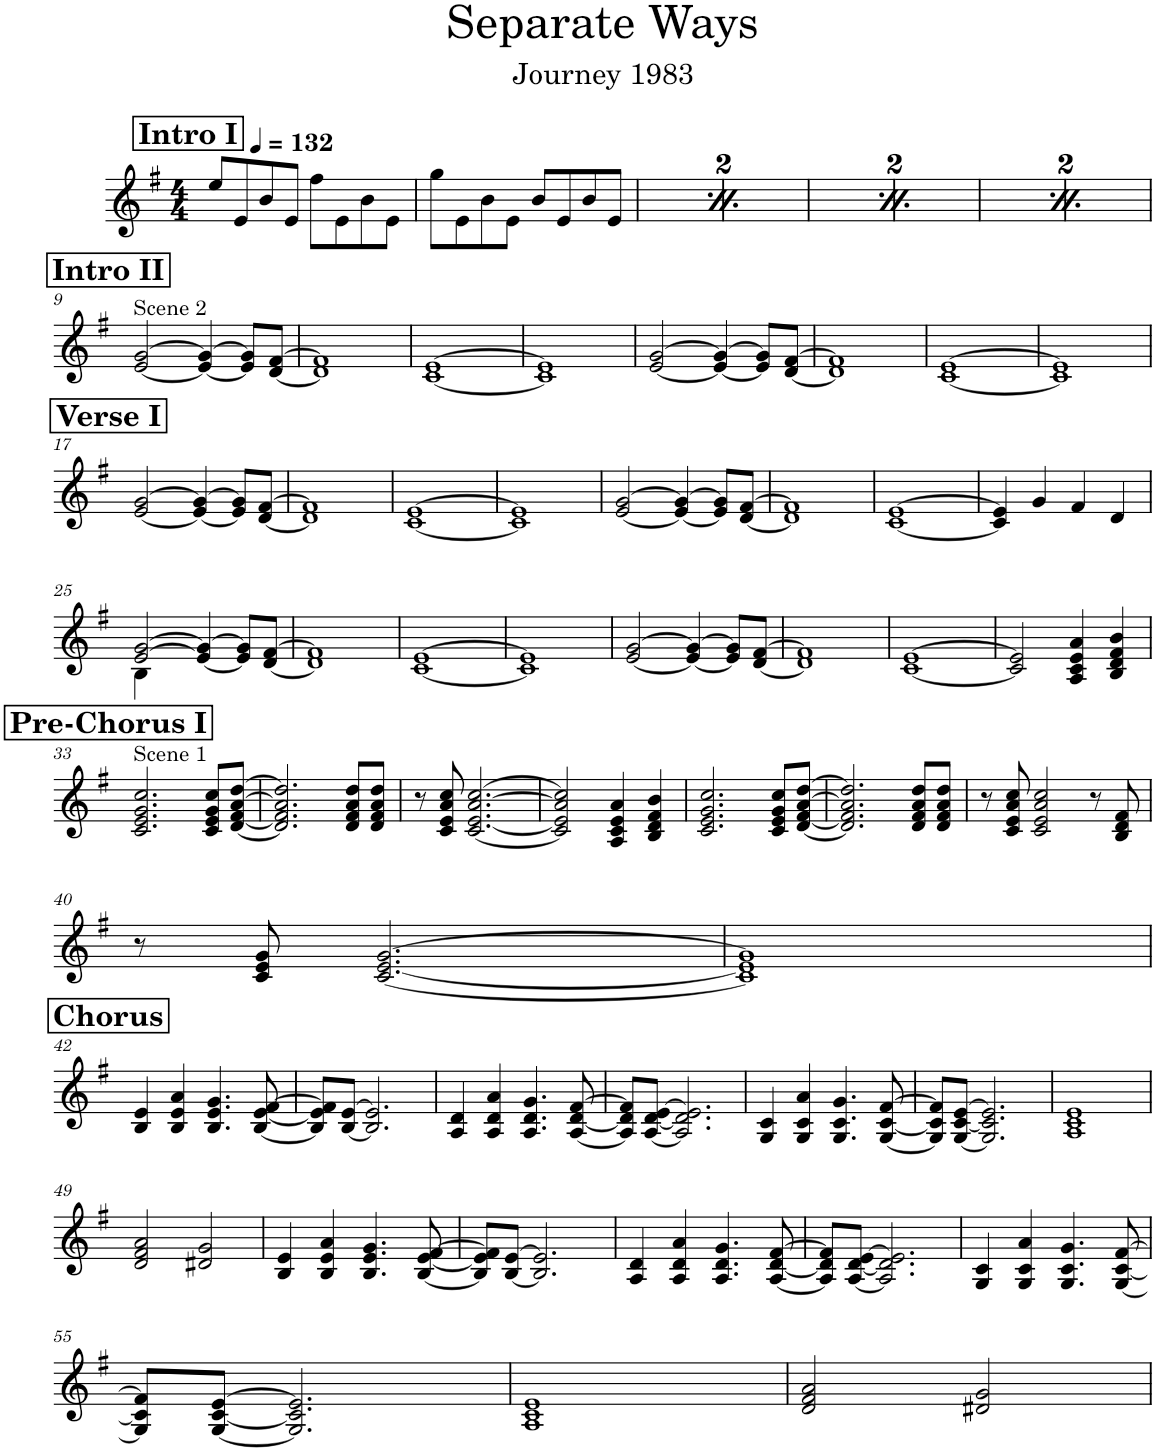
**kern
*part1
*staff1
*I"Saw Synthesizer
*I'Synth.
*clefG2
*k[f#]
*M4/4
*MM132
!!LO:REH:place=s1:a:B:cj:fs=14:t=Intro I
=1
8ee/L
8e/
8b/
8e/J
8ff#\L
8e\
8b\
8e\J
=2
8gg\L
8e\
8b\
8e\J
8b/L
8e/
8b/
8e/J
=3
!!LO:REH:place=s1:a:B:cj:fs=14:t=Intro I
*MM132
8ee/L
8e/
8b/
8e/J
8ff#\L
8e\
8b\
8e\J
=4
8gg\L
8e\
8b\
8e\J
8b/L
8e/
8b/
8e/J
=5
!!LO:REH:place=s1:a:B:cj:fs=14:t=Intro I
*MM132
8ee/L
8e/
8b/
8e/J
8ff#\L
8e\
8b\
8e\J
=6
8gg\L
8e\
8b\
8e\J
8b/L
8e/
8b/
8e/J
=7
!!LO:REH:place=s1:a:B:cj:fs=14:t=Intro I
*MM132
8ee/L
8e/
8b/
8e/J
8ff#\L
8e\
8b\
8e\J
=8
8gg\L
8e\
8b\
8e\J
8b/L
8e/
8b/
8e/J
!!LO:LB:g=z
!!LO:REH:place=s1:a:B:cj:fs=14:t=Intro II
=9
!LO:TX:a:t=Scene 2
[2e/ [2g/
4e/_ 4g/_
8e/] 8g/]L
[8d/ [8f#/J
=10
1d] 1f#]
=11
[1c [1e
=12
1c] 1e]
=13
[2e/ [2g/
4e/_ 4g/_
8e/] 8g/]L
[8d/ [8f#/J
=14
1d] 1f#]
=15
[1c [1e
=16
1c] 1e]
!!LO:LB:g=z
!!LO:REH:place=s1:a:B:cj:fs=14:t=Verse I
=17
[2e/ [2g/
4e/_ 4g/_
8e/] 8g/]L
[8d/ [8f#/J
=18
1d] 1f#]
=19
[1c [1e
=20
1c] 1e]
=21
[2e/ [2g/
4e/_ 4g/_
8e/] 8g/]L
[8d/ [8f#/J
=22
1d] 1f#]
=23
[1c [1e
=24
4c/] 4e/]
4g/
4f#/
4d/
!!LO:LB:g=z
=25
*^
[2e/ [2g/	4B\
.	2.ryy
4e/_ 4g/_	.
8e/] 8g/]L	.
[8d/ [8f#/J	.
*v	*v
=26
1d] 1f#]
=27
[1c [1e
=28
1c] 1e]
=29
[2e/ [2g/
4e/_ 4g/_
8e/] 8g/]L
[8d/ [8f#/J
=30
1d] 1f#]
=31
[1c [1e
=32
2c/] 2e/]
4A/ 4c/ 4e/ 4a/
4B/ 4d/ 4f#/ 4b/
!!LO:LB:g=z
!!LO:REH:place=s1:a:B:cj:fs=14:t=Pre-Chorus I
=33
!LO:TX:a:t=Scene 1
2.c/ 2.e/ 2.g/ 2.cc/
8c/ 8e/ 8g/ 8cc/L
[8d/ [8f#/ [8a/ [8dd/J
=34
2.d/] 2.f#/] 2.a/] 2.dd/]
8d/ 8f#/ 8a/ 8dd/L
8d/ 8f#/ 8a/ 8dd/J
=35
8r
8c/ 8e/ 8a/ 8cc/
[2.c/ [2.e/ [2.a/ [2.cc/
=36
2c/] 2e/] 2a/] 2cc/]
4A/ 4c/ 4e/ 4a/
4B/ 4d/ 4f#/ 4b/
=37
2.c/ 2.e/ 2.g/ 2.cc/
8c/ 8e/ 8g/ 8cc/L
[8d/ [8f#/ [8a/ [8dd/J
=38
2.d/] 2.f#/] 2.a/] 2.dd/]
8d/ 8f#/ 8a/ 8dd/L
8d/ 8f#/ 8a/ 8dd/J
=39
8r
8c/ 8e/ 8a/ 8cc/
2c/ 2e/ 2a/ 2cc/
8r
8B/ 8d/ 8f#/
!!LO:LB:g=z
=40
8r
8c/ 8e/ 8g/
[2.c/ [2.e/ [2.g/
=41
1c] 1e] 1g]
!!LO:LB:g=z
!!LO:REH:place=s1:a:B:cj:fs=14:t=Chorus
=42
4B/ 4e/
4B/ 4e/ 4a/
4.B/ 4.e/ 4.g/
[8B/ [8e/ [8f#/
=43
8B/] 8e/] 8f#/]L
[8B/ [8e/J
2.B/] 2.e/]
=44
4A/ 4d/
4A/ 4d/ 4a/
4.A/ 4.d/ 4.g/
[8A/ [8d/ [8f#/
=45
8A/] 8d/] 8f#/]L
[8A/ [8d/ [8e/J
2.A/] 2.d/] 2.e/]
=46
4G/ 4c/
4G/ 4c/ 4a/
4.G/ 4.c/ 4.g/
[8G/ [8c/ [8f#/
=47
8G/] 8c/] 8f#/]L
[8G/ [8c/ [8e/J
2.G/] 2.c/] 2.e/]
=48
1A 1c 1e
!!LO:LB:g=z
=49
2d/ 2f#/ 2a/
2d#X/ 2g/
=50
4B/ 4e/
4B/ 4e/ 4a/
4.B/ 4.e/ 4.g/
[8B/ [8e/ [8f#/
=51
8B/] 8e/] 8f#/]L
[8B/ [8e/J
2.B/] 2.e/]
=52
4A/ 4d/
4A/ 4d/ 4a/
4.A/ 4.d/ 4.g/
[8A/ [8d/ [8f#/
=53
8A/] 8d/] 8f#/]L
[8A/ [8d/ [8e/J
2.A/] 2.d/] 2.e/]
=54
4G/ 4c/
4G/ 4c/ 4a/
4.G/ 4.c/ 4.g/
[8G/ [8c/ [8f#/
!!LO:LB:g=z
=55
8G/] 8c/] 8f#/]L
[8G/ [8c/ [8e/J
2.G/] 2.c/] 2.e/]
=56
1A 1c 1e
=57
2d/ 2f#/ 2a/
2d#X/ 2g/
=
*-
